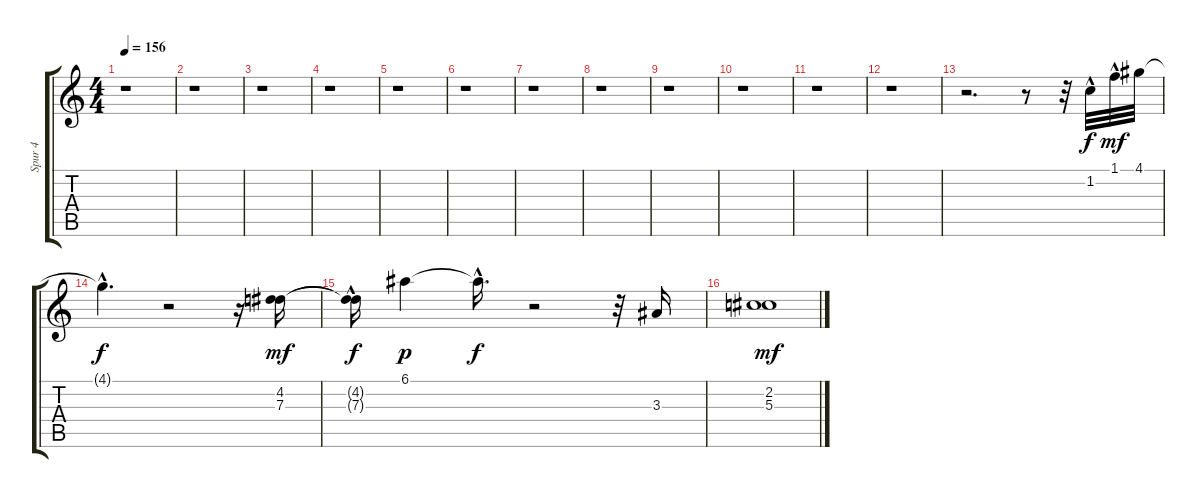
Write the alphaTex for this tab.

\track ("Spur 4" "Spur 4") {instrument electricguitarclean}
\staff {score tabs}
\tuning (E4 B3 G3 D3 A2 E2) {hide}
\ts (4 4)
\tempo 156
\clef g2
\ks c
r.1{dy f} |
r.1 |
r.1 |
r.1 |
r.1 |
r.1 |
r.1 |
r.1 |
r.1 |
r.1 |
r.1 |
r.1 |
r.2{d} r.8 r.32 1.2{hac}.32 1.1{hac}.32{dy mf} 4.1.32 |
4.1{hac t}.4{d dy f} r.2 r.16 (4.2 7.3).16{dy mf} |
(4.2{hac t} 7.3{hac t}).16{dy f} 6.1.4{dy p} 6.1{hac t}.16{d dy f} r.2 r.32 3.3.16 |
(2.2 5.3).1{dy mf}
